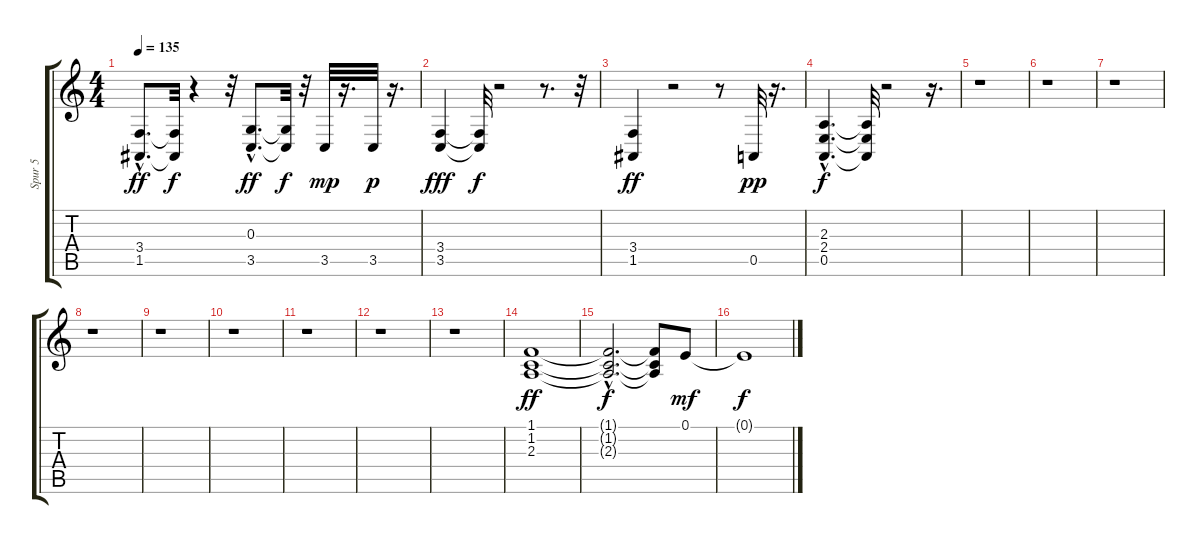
\track ("Spur 5" "Spur 5") {instrument choiraahs}
\staff {score tabs}
\tuning (E4 B3 G3 D3 A2 E2) {hide}
\ts (4 4)
\tempo 135
\clef g2
\ks c
(3.4{hac} 1.5{hac}).8{d dy ff} (3.4{t} 1.5{t}).32{dy f} r.4 r.32 (0.3{hac} 3.5{hac}).8{d dy ff} (0.3{t} 3.5{t}).32{dy f} r.32 3.5.32{dy mp} r.16{d} 3.5.32{dy p} r.16{d} |
(3.4 3.5).4{dy fff} (3.4{t} 3.5{t}).32{dy f} r.2 r.8{d} r.32 |
(3.4 1.5).4{dy ff} r.2 r.8 0.5.32{dy pp} r.16{d} |
(2.3{hac} 2.4{hac} 0.5{hac}).4{d dy f} (2.3{t} 2.4{t} 0.5{t}).32 r.2 r.16{d} |
r.1 |
r.1 |
r.1 |
r.1 |
r.1 |
r.1 |
r.1 |
r.1 |
r.1 |
(1.1 1.2 2.3).1{dy ff} |
(1.1{hac t} 1.2{hac t} 2.3{hac t}).2{d dy f} (1.1{t} 1.2{t} 2.3{t}).8 0.1.8{dy mf} |
0.1{t}.1{dy f}
